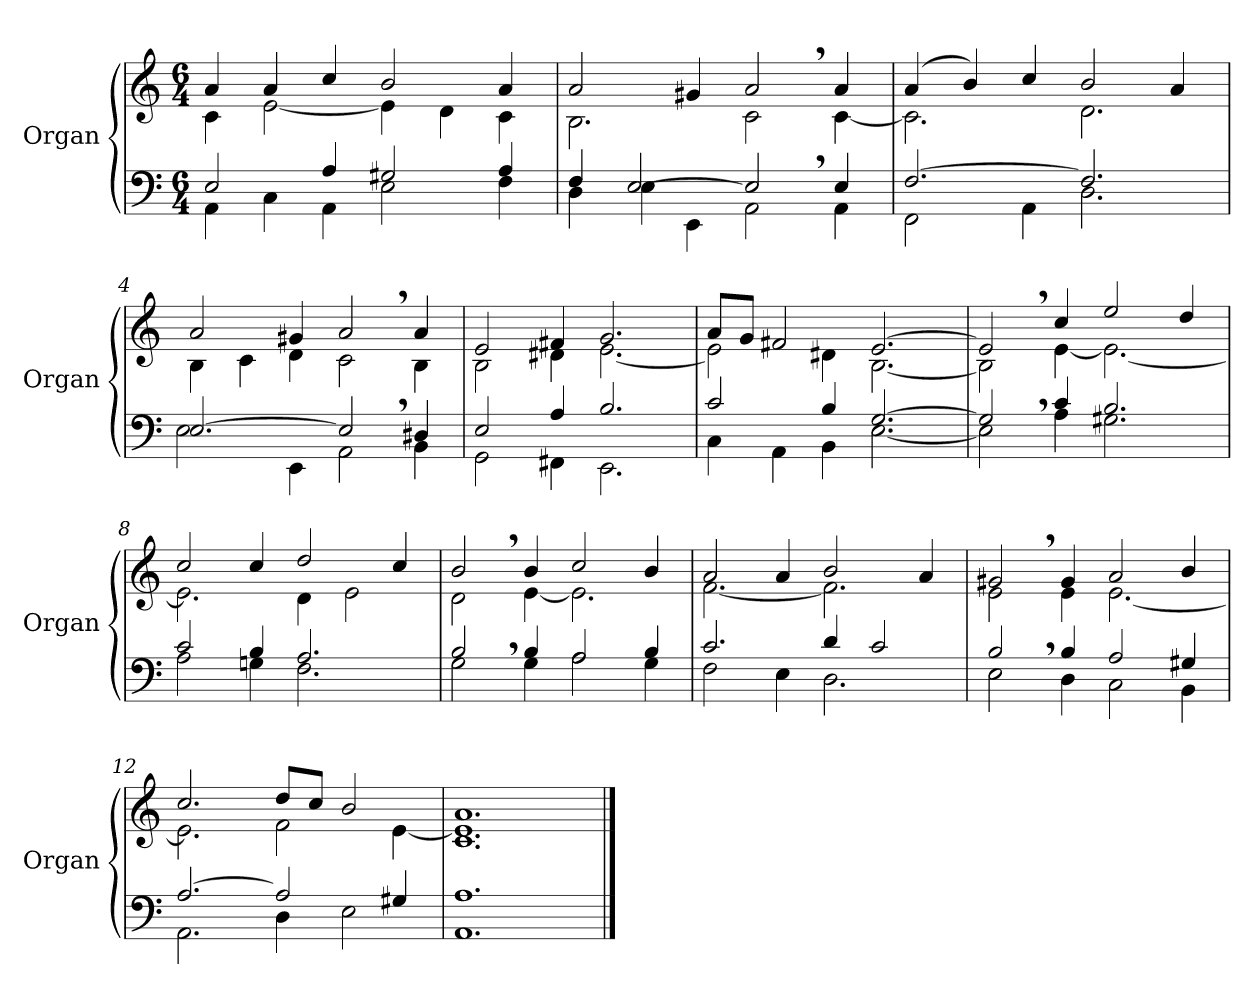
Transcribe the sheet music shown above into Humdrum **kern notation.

**kern	**kern
*part1	*part1
*staff2	*staff1
*I"Organ	*
*I'Organ	*
*clefF4	*clefG2
*M6/4	*M6/4
=1	=1
*^	*^
2E/	4AA\	4a/	4c\
.	4C\	4a/	[<2e\
4A/	4AA\	4cc/	.
2G#X/	2E\	2b/	4e\]
.	.	.	4d\
4A/	4F\	4a/	4c\
=2	=2	=2	=2
4F/	4D\	2a/	2.B\
[>2E/	4E\	.	.
.	4EE\	4g#X/	.
2E,>/]	2AA\	2a,>/	2c\
4E/	4AA\	4a/	[<4c\
=3	=3	=3	=3
[>2.F/	2FF\	(>4a/	2.c\]
.	.	4b/)	.
.	4AA\	4cc/	.
2.F/]	2.D\	2b/	2.d\
.	.	4a/	.
=4	=4	=4	=4
[>2.E/	2E\	2a/	4B\
.	.	.	4c\
.	4EE\	4g#X/	4d\
2E,>/]	2AA\	2a,>/	2c\
4D#X/	4BB\	4a/	4B\
=5	=5	=5	=5
2E/	2GG\	2e/	2B\
4A/	4FF#X\	4f#X/	4d#X\
2.B/	2.EE\	2.g/	[<2.e\
=6	=6	=6	=6
2c/	4C\	8a/L	2e\]
.	.	8g/J	.
.	4AA\	2f#X/	.
4B/	4BB\	.	4d#X\
[>2.G/	[<2.E\	[>2.e/	[<2.B\
=7	=7	=7	=7
2G,</]	2E\]	2e,>/]	2B\]
4c/	4A\	4cc/	[<4e\
2.B/	2.G#X\	2ee/	2.e\_<
.	.	4dd/	.
=8	=8	=8	=8
2c/	2A\	2cc/	2.e\]
4B/	4Gn\	4cc/	.
2.A/	2.F\	2dd/	4d\
.	.	.	2e\
.	.	4cc/	.
=9	=9	=9	=9
2B,</	2G\	2b,>/	2d\
4B/	4G\	4b/	[<4e\
2A/	2A\	2cc/	2.e\]
4B/	4G\	4b/	.
=10	=10	=10	=10
2.c/	2F\	2a/	[<2.f\
.	4E\	4a/	.
4d/	2.D\	2b/	2.f\]
2c/	.	.	.
.	.	4a/	.
=11	=11	=11	=11
2B,</	2E\	2g#X,>/	2e\
4B/	4D\	4g#/	4e\
2A/	2C\	2a/	[<2.e\
4G#X/	4BB\	4b/	.
=12	=12	=12	=12
[>2.A/	2.AA\	2.cc/	2.e\]
2A/]	4D\	8dd/L	2f\
.	.	8cc/J	.
.	2E\	2b/	.
4G#X/	.	.	[<4e\
=13	=13	=13	=13
1.A	1.AA	1.a	1.c 1.e]
*v	*v	*	*
*	*v	*v
==	==
*-	*-
